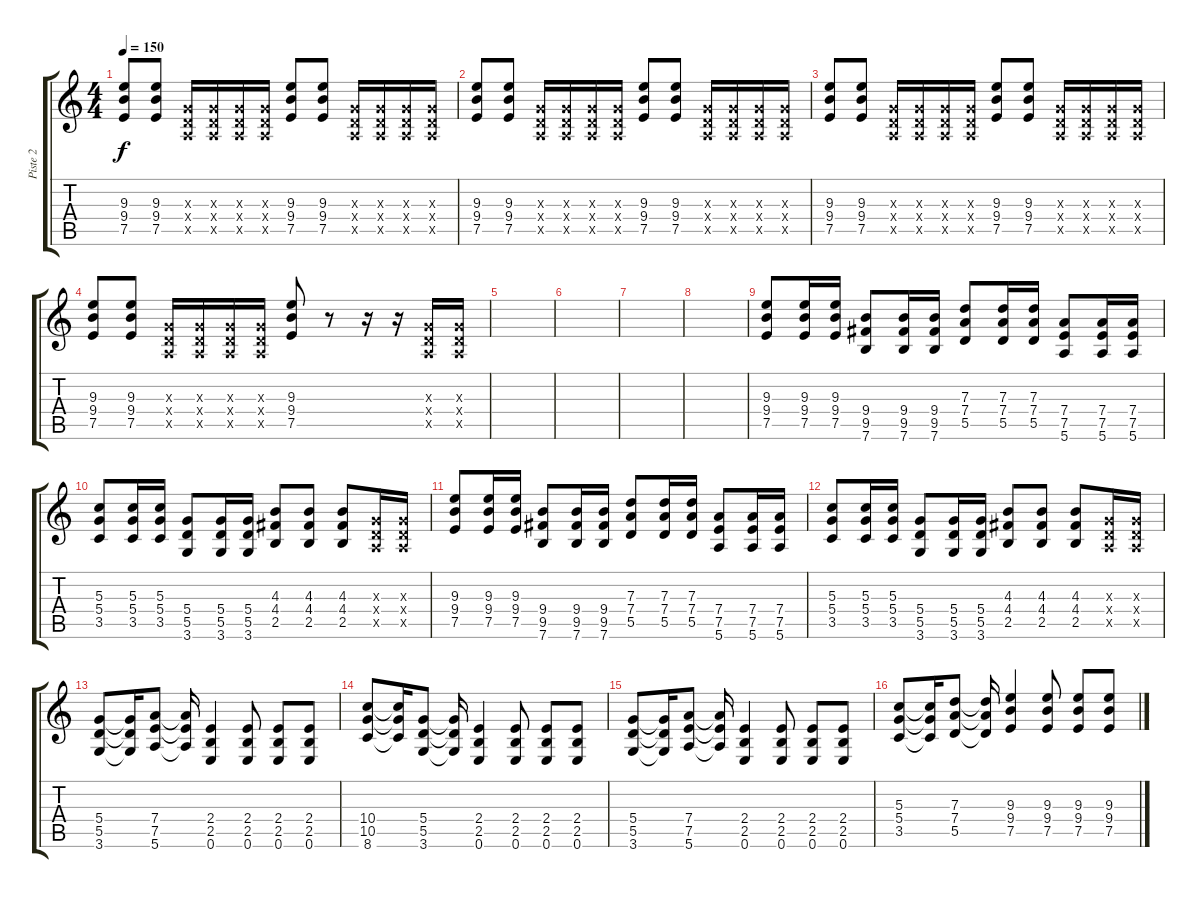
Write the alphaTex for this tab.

\track ("Piste 2" "Piste 2") {instrument overdrivenguitar}
\staff {score tabs}
\tuning (E4 B3 G3 D3 A2 E2) {hide}
\ts (4 4)
\tempo 150
\clef g2
\ks c
(9.3 9.4 7.5).8{dy f instrument overdrivenguitar} (9.3 9.4 7.5).8 (0.3{x} 0.4{x} 0.5{x}).16 (0.3{x} 0.4{x} 0.5{x}).16 (0.3{x} 0.4{x} 0.5{x}).16 (0.3{x} 0.4{x} 0.5{x}).16 (9.3 9.4 7.5).8 (9.3 9.4 7.5).8 (0.3{x} 0.4{x} 0.5{x}).16 (0.3{x} 0.4{x} 0.5{x}).16 (0.3{x} 0.4{x} 0.5{x}).16 (0.3{x} 0.4{x} 0.5{x}).16 |
(9.3 9.4 7.5).8 (9.3 9.4 7.5).8 (0.3{x} 0.4{x} 0.5{x}).16 (0.3{x} 0.4{x} 0.5{x}).16 (0.3{x} 0.4{x} 0.5{x}).16 (0.3{x} 0.4{x} 0.5{x}).16 (9.3 9.4 7.5).8 (9.3 9.4 7.5).8 (0.3{x} 0.4{x} 0.5{x}).16 (0.3{x} 0.4{x} 0.5{x}).16 (0.3{x} 0.4{x} 0.5{x}).16 (0.3{x} 0.4{x} 0.5{x}).16 |
(9.3 9.4 7.5).8 (9.3 9.4 7.5).8 (0.3{x} 0.4{x} 0.5{x}).16 (0.3{x} 0.4{x} 0.5{x}).16 (0.3{x} 0.4{x} 0.5{x}).16 (0.3{x} 0.4{x} 0.5{x}).16 (9.3 9.4 7.5).8 (9.3 9.4 7.5).8 (0.3{x} 0.4{x} 0.5{x}).16 (0.3{x} 0.4{x} 0.5{x}).16 (0.3{x} 0.4{x} 0.5{x}).16 (0.3{x} 0.4{x} 0.5{x}).16 |
(9.3 9.4 7.5).8 (9.3 9.4 7.5).8 (0.3{x} 0.4{x} 0.5{x}).16 (0.3{x} 0.4{x} 0.5{x}).16 (0.3{x} 0.4{x} 0.5{x}).16 (0.3{x} 0.4{x} 0.5{x}).16 (9.3 9.4 7.5).8 r.8 r.16 r.16 (0.3{x} 0.4{x} 0.5{x}).16 (0.3{x} 0.4{x} 0.5{x}).16 |
|
|
|
|
(9.3 9.4 7.5).8 (9.3 9.4 7.5).16 (9.3 9.4 7.5).16 (9.4 9.5 7.6).8 (9.4 9.5 7.6).16 (9.4 9.5 7.6).16 (7.3 7.4 5.5).8 (7.3 7.4 5.5).16 (7.3 7.4 5.5).16 (7.4 7.5 5.6).8 (7.4 7.5 5.6).16 (7.4 7.5 5.6).16 |
(5.3 5.4 3.5).8 (5.3 5.4 3.5).16 (5.3 5.4 3.5).16 (5.4 5.5 3.6).8 (5.4 5.5 3.6).16 (5.4 5.5 3.6).16 (4.3 4.4 2.5).8 (4.3 4.4 2.5).8 (4.3 4.4 2.5).8 (0.3{x} 0.4{x} 0.5{x}).16 (0.3{x} 0.4{x} 0.5{x}).16 |
(9.3 9.4 7.5).8 (9.3 9.4 7.5).16 (9.3 9.4 7.5).16 (9.4 9.5 7.6).8 (9.4 9.5 7.6).16 (9.4 9.5 7.6).16 (7.3 7.4 5.5).8 (7.3 7.4 5.5).16 (7.3 7.4 5.5).16 (7.4 7.5 5.6).8 (7.4 7.5 5.6).16 (7.4 7.5 5.6).16 |
(5.3 5.4 3.5).8 (5.3 5.4 3.5).16 (5.3 5.4 3.5).16 (5.4 5.5 3.6).8 (5.4 5.5 3.6).16 (5.4 5.5 3.6).16 (4.3 4.4 2.5).8 (4.3 4.4 2.5).8 (4.3 4.4 2.5).8 (0.3{x} 0.4{x} 0.5{x}).16 (0.3{x} 0.4{x} 0.5{x}).16 |
(5.4 5.5 3.6).8 (5.4{t} 5.5{t} 3.6{t}).16 (7.4 7.5 5.6).8 (7.4{t} 7.5{t} 5.6{t}).16 (2.4 2.5 0.6).4 (2.4 2.5 0.6).8 (2.4 2.5 0.6).8 (2.4 2.5 0.6).8 |
(10.4 10.5 8.6).8 (10.4{t} 10.5{t} 8.6{t}).16 (5.4 5.5 3.6).8 (5.4{t} 5.5{t} 3.6{t}).16 (2.4 2.5 0.6).4 (2.4 2.5 0.6).8 (2.4 2.5 0.6).8 (2.4 2.5 0.6).8 |
(5.4 5.5 3.6).8 (5.4{t} 5.5{t} 3.6{t}).16 (7.4 7.5 5.6).8 (7.4{t} 7.5{t} 5.6{t}).16 (2.4 2.5 0.6).4 (2.4 2.5 0.6).8 (2.4 2.5 0.6).8 (2.4 2.5 0.6).8 |
(5.3 5.4 3.5).8 (5.3{t} 5.4{t} 3.5{t}).16 (7.3 7.4 5.5).8 (7.3{t} 7.4{t} 5.5{t}).16 (9.3 9.4 7.5).4 (9.3 9.4 7.5).8 (9.3 9.4 7.5).8 (9.3 9.4 7.5).8
